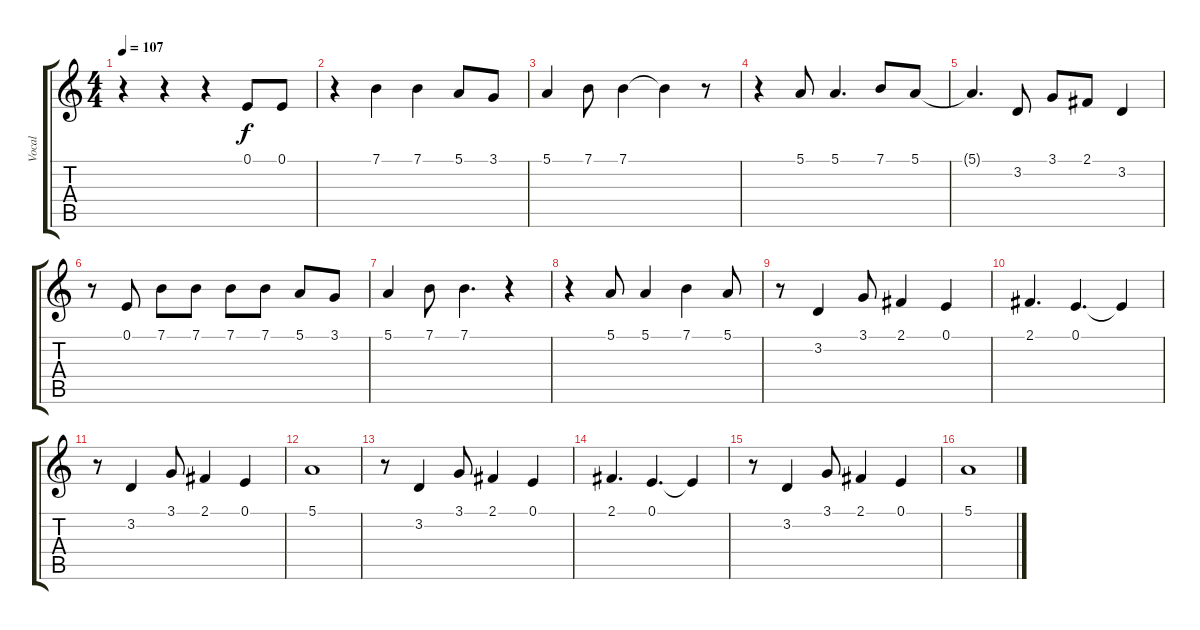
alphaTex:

\track ("Vocal" "Vocal") {instrument lead1square}
\staff {score tabs}
\tuning (E4 B3 G3 D3 A2 E2) {hide}
\ts (4 4)
\tempo 107
\clef g2
\ks c
r.4{dy f} r.4 r.4 0.1.8 0.1.8 |
r.4 7.1.4 7.1.4 5.1.8 3.1.8 |
5.1.4 7.1.8 7.1.4 7.1{t}.4 r.8 |
r.4 5.1.8 5.1.4{d} 7.1.8 5.1.8 |
5.1{t}.4{d} 3.2.8 3.1.8 2.1.8 3.2.4 |
r.8 0.1.8 7.1.8 7.1.8 7.1.8 7.1.8 5.1.8 3.1.8 |
5.1.4 7.1.8 7.1.4{d} r.4 |
r.4 5.1.8 5.1.4 7.1.4 5.1.8 |
r.8 3.2.4 3.1.8 2.1.4 0.1.4 |
2.1.4{d} 0.1.4{d} 0.1{t}.4 |
r.8 3.2.4 3.1.8 2.1.4 0.1.4 |
5.1.1 |
r.8 3.2.4 3.1.8 2.1.4 0.1.4 |
2.1.4{d} 0.1.4{d} 0.1{t}.4 |
r.8 3.2.4 3.1.8 2.1.4 0.1.4 |
5.1.1
